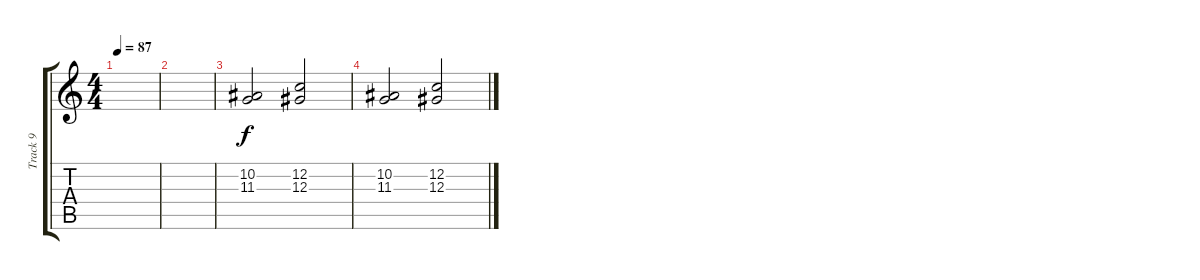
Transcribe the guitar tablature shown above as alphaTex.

\track ("Track 9" "Track 9") {instrument voiceoohs}
\staff {score tabs}
\tuning (F4 C4 Ab3 Eb3 Bb2 F2) {hide}
\ts (4 4)
\tempo 87
\clef g2
\ks c
|
|
(10.2 11.3).2 (12.2 12.3).2 |
(10.2 11.3).2 (12.2 12.3).2
